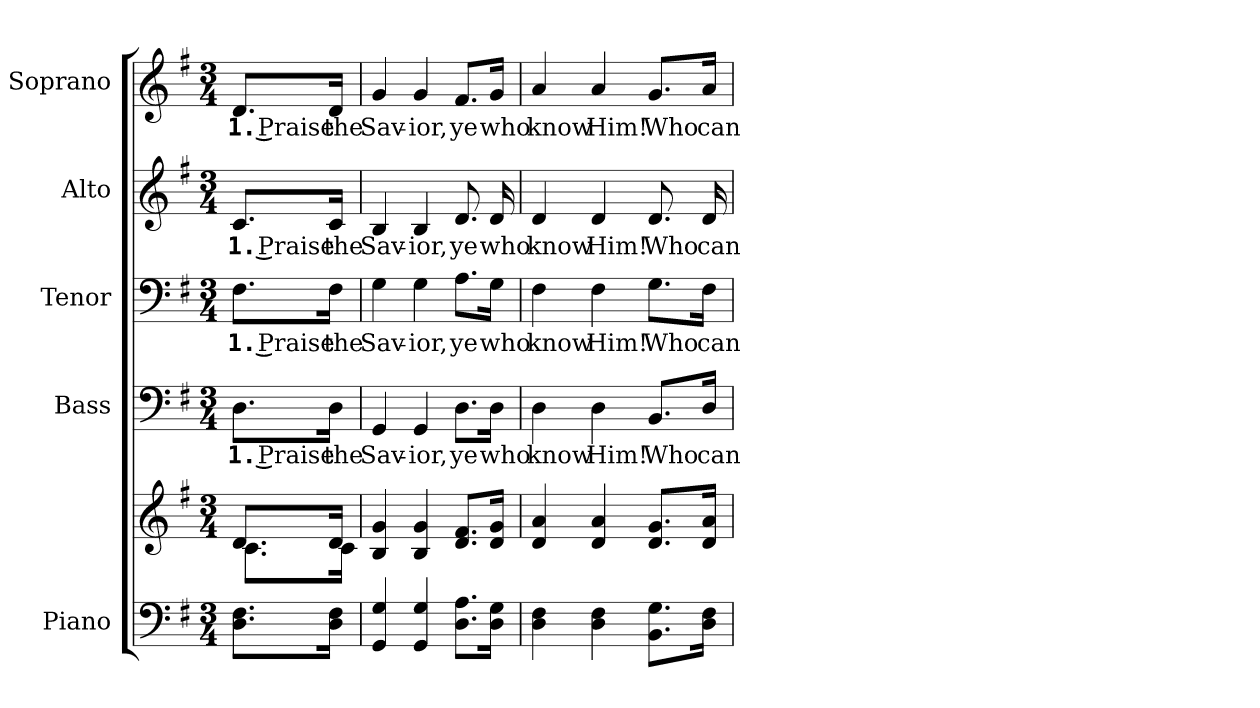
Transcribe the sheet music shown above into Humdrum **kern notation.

**kern	**kern	**kern	**text	**kern	**text	**kern	**text	**kern	**text
*part5	*part5	*part4	*part4	*part3	*part3	*part2	*part2	*part1	*part1
*staff6	*staff5	*staff4	*staff4	*staff3	*staff3	*staff2	*staff2	*staff1	*staff1
*I"Piano	*	*I"Bass	*	*I"Tenor	*	*I"Alto	*	*I"Soprano	*
*I'Pno.	*	*I'B.	*	*I'T.	*	*I'A.	*	*I'S.	*
!!LO:PB:g=z
*clefF4	*clefG2	*clefF4	*	*clefF4	*	*clefG2	*	*clefG2	*
*k[f#]	*k[f#]	*k[f#]	*	*k[f#]	*	*k[f#]	*	*k[f#]	*
*G:	*G:	*G:	*	*G:	*	*G:	*	*G:	*
*M3/4	*M3/4	*M3/4	*	*M3/4	*	*M3/4	*	*M3/4	*
*MM100	*MM100	*MM100	*	*MM100	*	*MM100	*	*MM100	*
=1	=1	=1	=1	=1	=1	=1	=1	=1	=1
*	*^	*	*	*	*	*	*	*	*
!	!	!	!	!LO:LY:b:color=#000000	!	!	!	!	!	!
!	!	!	!	!	!	!LO:LY:b:color=#000000	!	!	!	!
!	!	!	!	!	!	!	!	!LO:LY:b:color=#000000	!	!
!	!	!	!	!	!	!	!	!	!	!LO:LY:b:color=#000000
8.Di\ 8.F#i\L	8.di/L	8.ci\L	8.Di\L	1. Praise	8.F#i\L	1. Praise	8.ci/L	1. Praise	8.di/L	1. Praise
!	!	!	!	!LO:LY:b:color=#000000	!	!	!	!	!	!
!	!	!	!	!	!	!LO:LY:b:color=#000000	!	!	!	!
!	!	!	!	!	!	!	!	!LO:LY:b:color=#000000	!	!
!	!	!	!	!	!	!	!	!	!	!LO:LY:b:color=#000000
16Di\ 16F#i\Jk	16di/Jk	16ci\Jk	16Di\Jk	the	16F#i\Jk	the	16ci/Jk	the	16di/Jk	the
*	*v	*v	*	*	*	*	*	*	*	*
=2	=2	=2	=2	=2	=2	=2	=2	=2	=2
*	*^	*	*	*	*	*	*	*	*
!	!	!	!	!LO:LY:b:color=#000000	!	!	!	!	!	!
*	*v	*v	*	*	*	*	*	*	*	*
*	*^	*	*	*	*	*	*	*	*
!	!	!	!	!	!	!LO:LY:b:color=#000000	!	!	!	!
*	*v	*v	*	*	*	*	*	*	*	*
*	*^	*	*	*	*	*	*	*	*
!	!	!	!	!	!	!	!	!LO:LY:b:color=#000000	!	!
*	*v	*v	*	*	*	*	*	*	*	*
*	*^	*	*	*	*	*	*	*	*
!	!	!	!	!	!	!	!	!	!	!LO:LY:b:color=#000000
*	*v	*v	*	*	*	*	*	*	*	*
4GGi/ 4Gi	4Bi/ 4gi	4GGi/	Sav-	4Gi\	Sav-	4Bi/	Sav-	4gi/	Sav-
!	!	!	!LO:LY:b:color=#000000	!	!	!	!	!	!
!	!	!	!	!	!LO:LY:b:color=#000000	!	!	!	!
!	!	!	!	!	!	!	!LO:LY:b:color=#000000	!	!
!	!	!	!	!	!	!	!	!	!LO:LY:b:color=#000000
4GGi/ 4Gi	4Bi/ 4gi	4GGi/	-ior,	4Gi\	-ior,	4Bi/	-ior,	4gi/	-ior,
!	!	!	!LO:LY:b:color=#000000	!	!	!	!	!	!
!	!	!	!	!	!LO:LY:b:color=#000000	!	!	!	!
!	!	!	!	!	!	!	!LO:LY:b:color=#000000	!	!
!	!	!	!	!	!	!	!	!	!LO:LY:b:color=#000000
8.Di\ 8.Ai\L	8.di/ 8.f#i/L	8.Di\L	ye	8.Ai\L	ye	8.di/	ye	8.f#i/L	ye
!	!	!	!LO:LY:b:color=#000000	!	!	!	!	!	!
!	!	!	!	!	!LO:LY:b:color=#000000	!	!	!	!
!	!	!	!	!	!	!	!LO:LY:b:color=#000000	!	!
!	!	!	!	!	!	!	!	!	!LO:LY:b:color=#000000
16Di\ 16Gi\Jk	16di/ 16gi/Jk	16Di\Jk	who	16Gi\Jk	who	16di/	who	16gi/Jk	who
!!LO:PB:g=z
=3	=3	=3	=3	=3	=3	=3	=3	=3	=3
!	!	!	!LO:LY:b:color=#000000	!	!	!	!	!	!
!	!	!	!	!	!LO:LY:b:color=#000000	!	!	!	!
!	!	!	!	!	!	!	!LO:LY:b:color=#000000	!	!
!	!	!	!	!	!	!	!	!	!LO:LY:b:color=#000000
4Di\ 4F#i	4di/ 4ai	4Di\	know	4F#i\	know	4di/	know	4ai/	know
!	!	!	!LO:LY:b:color=#000000	!	!	!	!	!	!
!	!	!	!	!	!LO:LY:b:color=#000000	!	!	!	!
!	!	!	!	!	!	!	!LO:LY:b:color=#000000	!	!
!	!	!	!	!	!	!	!	!	!LO:LY:b:color=#000000
4Di\ 4F#i	4di/ 4ai	4Di\	Him!	4F#i\	Him!	4di/	Him!	4ai/	Him!
!	!	!	!LO:LY:b:color=#000000	!	!	!	!	!	!
!	!	!	!	!	!LO:LY:b:color=#000000	!	!	!	!
!	!	!	!	!	!	!	!LO:LY:b:color=#000000	!	!
!	!	!	!	!	!	!	!	!	!LO:LY:b:color=#000000
8.BBi\ 8.Gi\L	8.di/ 8.gi/L	8.BBi/L	Who	8.Gi\L	Who	8.di/	Who	8.gi/L	Who
!	!	!	!LO:LY:b:color=#000000	!	!	!	!	!	!
!	!	!	!	!	!LO:LY:b:color=#000000	!	!	!	!
!	!	!	!	!	!	!	!LO:LY:b:color=#000000	!	!
!	!	!	!	!	!	!	!	!	!LO:LY:b:color=#000000
16Di\ 16F#i\Jk	16di/ 16ai/Jk	16Di/Jk	can	16F#i\Jk	can	16di/	can	16ai/Jk	can
=	=	=	=	=	=	=	=	=	=
*-	*-	*-	*-	*-	*-	*-	*-	*-	*-
